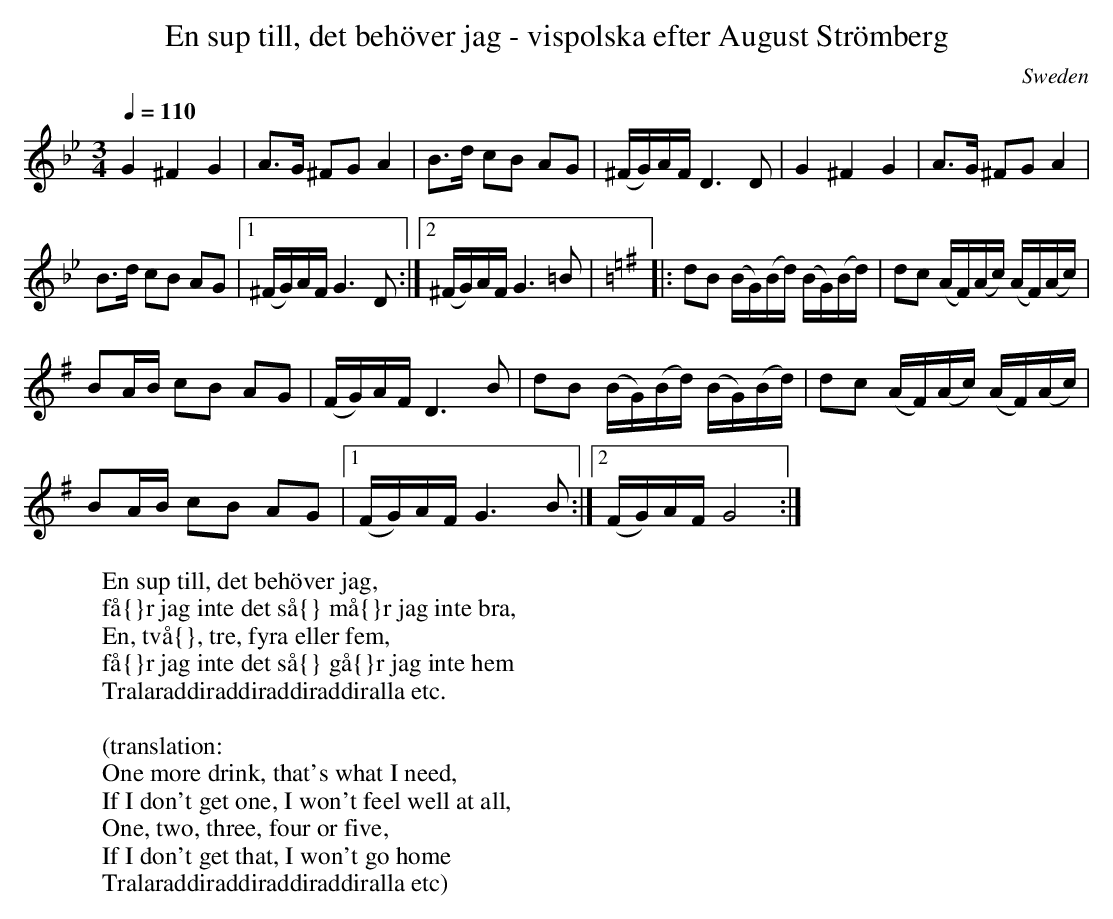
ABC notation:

X:1
T:En sup till, det beh\"over jag - vispolska efter August Str\"omberg
Q:1/4=110
O:Sweden
M:3/4
L:1/8
K:Gm
G2 ^F2 G2|A>G ^FG A2|B>d cB AG|(^F/G/)A/F/ D3D|\
G2 ^F2 G2|A>G ^FG A2|
B>d cB AG|1 (^F/G/)A/F/ G3D:|2 (^F/G/)A/F/ G3 =B|\
K:G
L:1/16
|:d2B2 (BG)(Bd) (BG)(Bd)|d2c2 (AF)(Ac) (AF)(Ac)|
B2AB c2B2 A2G2|(FG)AF D6 B2|\
d2B2 (BG)(Bd) (BG)(Bd)|d2c2 (AF)(Ac) (AF)(Ac)|
B2AB c2B2 A2G2\
|1 (FG)AF G6 B2:|2 (FG)AF G8:|
W: En sup till, det beh\"over jag,
W: f\aa{}r jag inte det s\aa{} m\aa{}r jag inte bra,
W: En, tv\aa{}, tre, fyra eller fem,
W: f\aa{}r jag inte det s\aa{} g\aa{}r jag inte hem
W: Tralaraddiraddiraddiraddiralla etc.
W:
W: (translation:
W: One more drink, that's what I need,
W: If I don't get one, I won't feel well at all,
W: One, two, three, four or five,
W: If I don't get that, I won't go home
W: Tralaraddiraddiraddiraddiralla etc)
